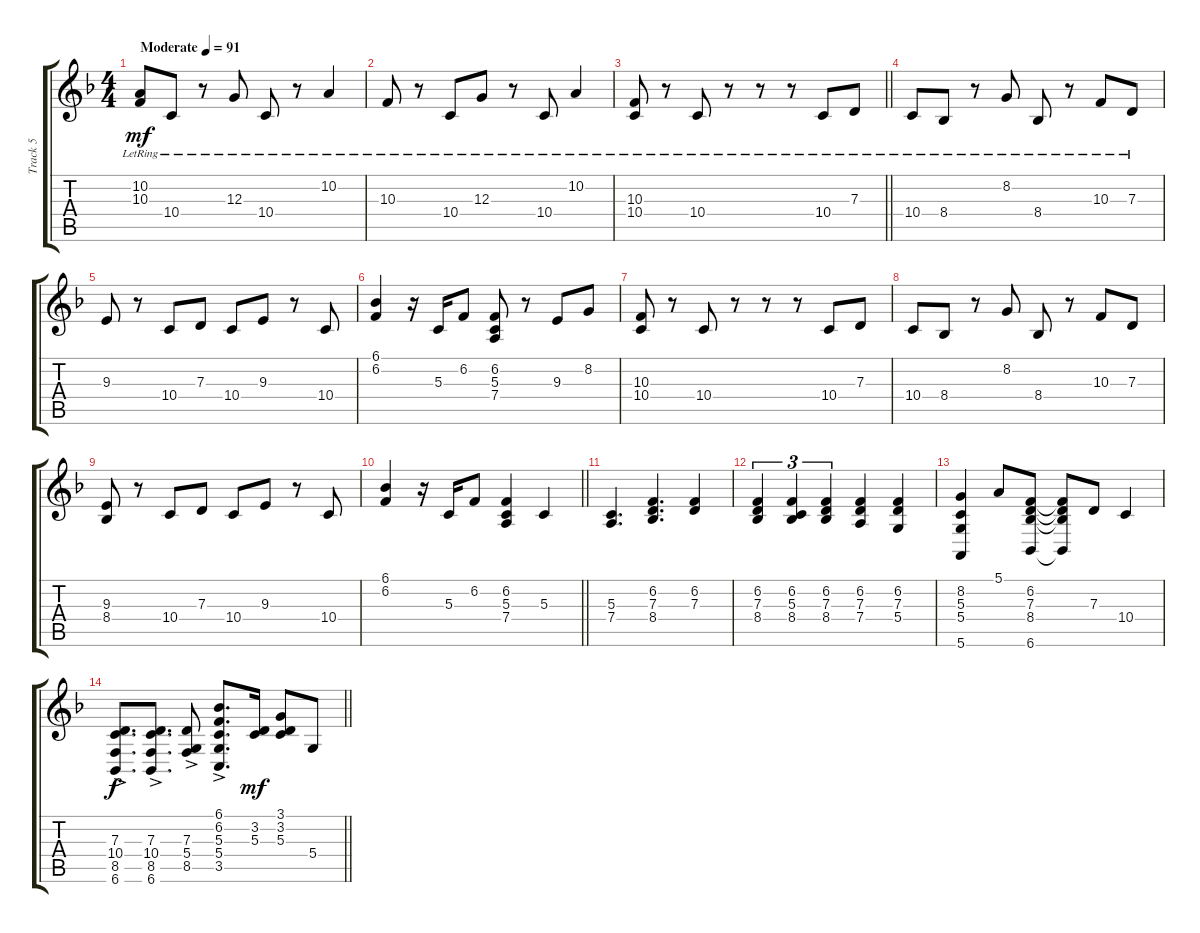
\track ("Track 5" "Track 5") {instrument musicbox}
\staff {score tabs}
\tuning (E4 B3 G3 D3 A2 E2) {hide}
\ts (4 4)
\tempo (91 "Moderate")
\clef g2
\ks f
(10.2{lr} 10.3{lr}).8{dy mf instrument musicbox} 10.4{lr}.8 r.8 12.3{lr}.8 10.4{lr}.8 r.8 10.2{lr}.4 |
10.3{lr}.8 r.8 10.4{lr}.8 12.3{lr}.8 r.8 10.4{lr}.8 10.2{lr}.4 |
\barLineRight lightlight
(10.3{lr} 10.4{lr}).8 r.8 10.4{lr}.8 r.8 r.8 r.8 10.4{lr}.8 7.3{lr}.8 |
10.4{lr}.8 8.4{lr}.8 r.8 8.2{lr}.8 8.4{lr}.8 r.8 10.3{lr}.8 7.3{lr}.8 |
9.3.8 r.8 10.4.8 7.3.8 10.4.8 9.3.8 r.8 10.4.8 |
(6.1 6.2).4 r.16 5.3.16 6.2.8 (6.2 5.3 7.4).8 r.8 9.3.8 8.2.8 |
(10.3 10.4).8 r.8 10.4.8 r.8 r.8 r.8 10.4.8 7.3.8 |
10.4.8 8.4.8 r.8 8.2.8 8.4.8 r.8 10.3.8 7.3.8 |
(9.3 8.4).8 r.8 10.4.8 7.3.8 10.4.8 9.3.8 r.8 10.4.8 |
\barLineRight lightlight
(6.1 6.2).4 r.16 5.3.16 6.2.8 (6.2 5.3 7.4).4 5.3.4 |
(5.3 7.4).4{d} (6.2 7.3 8.4).4{d} (6.2 7.3).4 |
(6.2 7.3 8.4).4{tu (3 2)} (6.2 5.3 8.4).4{tu (3 2)} (6.2 7.3 8.4).4{tu (3 2)} (6.2 7.3 7.4).4 (6.2 7.3 5.4).4 |
(8.2 5.3 5.4 5.6).4 5.1.8 (6.2 7.3 8.4 6.6).8 (6.2{t} 7.3{t} 8.4{t} 6.6{t}).8 7.3.8 10.4.4 |
\barLineRight lightlight
(7.3{ac} 10.4{ac} 8.5{ac} 6.6{ac}).8{d dy f} (7.3{ac} 10.4{ac} 8.5{ac} 6.6{ac}).8{d} (7.3{ac} 5.4{ac} 8.5{ac}).8 (6.1{ac} 6.2{ac} 5.3{ac} 5.4{ac} 3.5{ac}).8{d} (3.2 5.3).16{dy mf} (3.1 3.2 5.3).8 5.4.8
